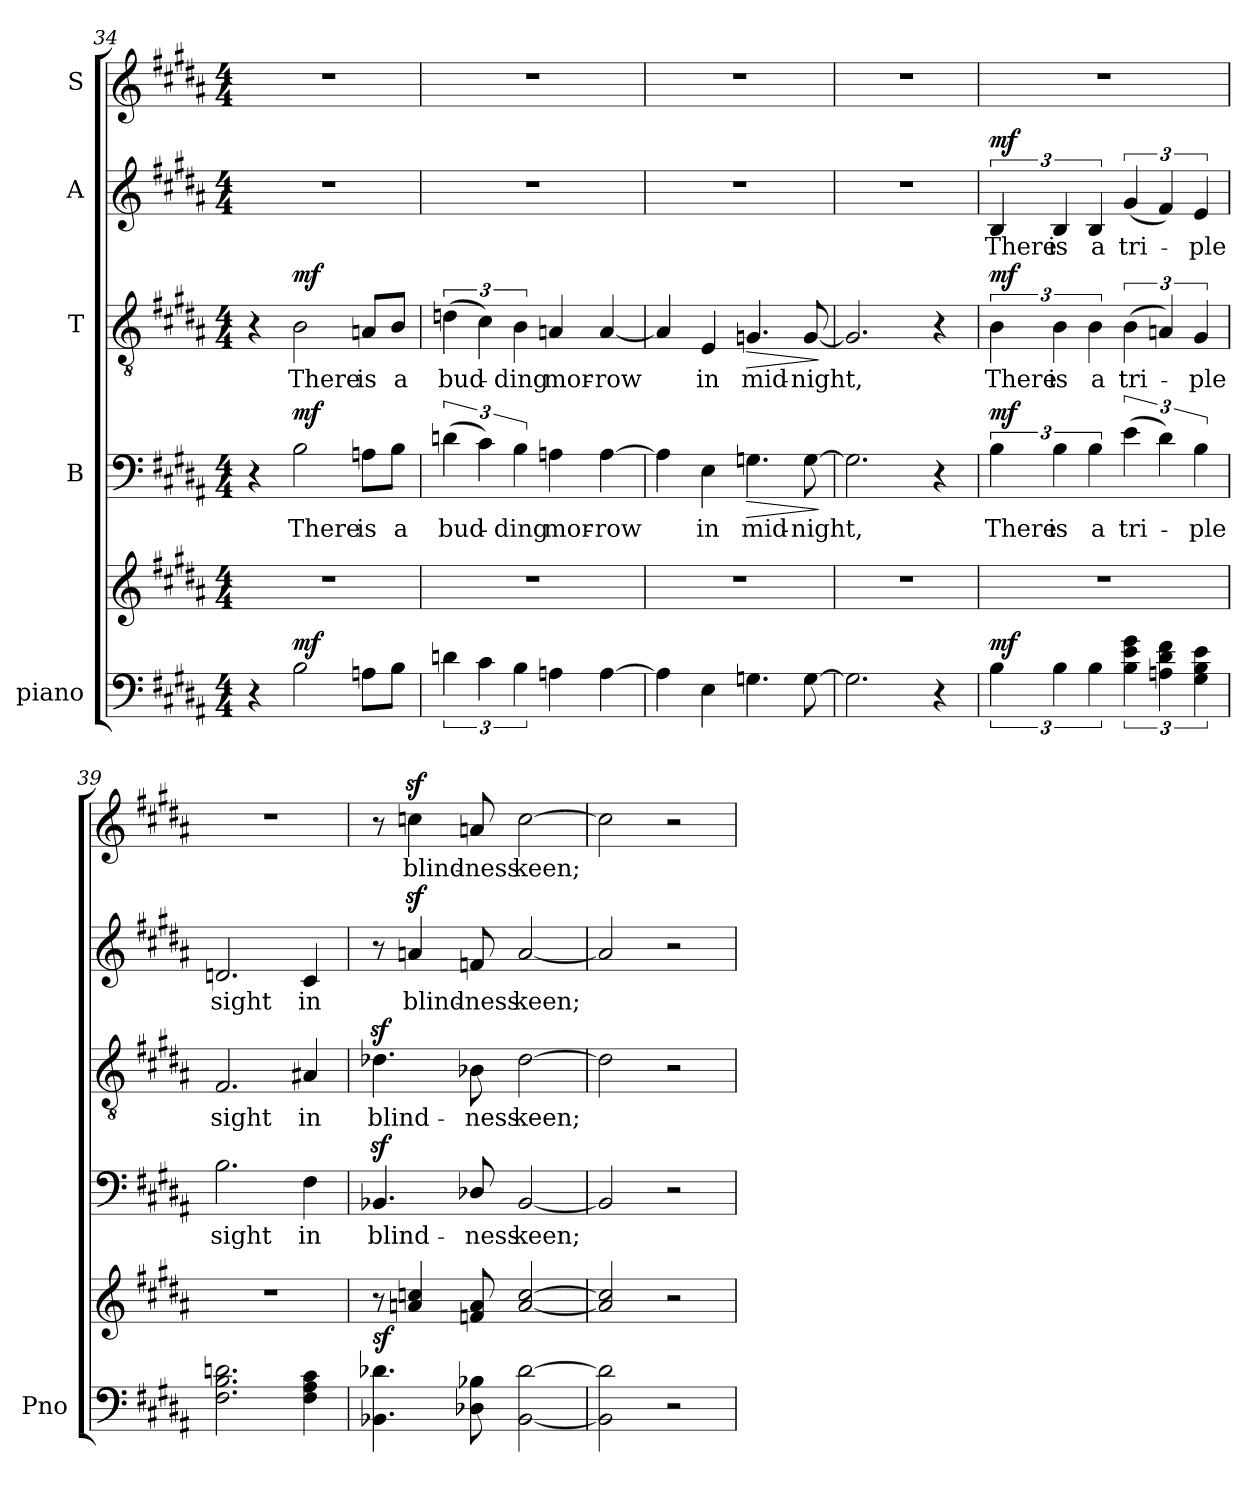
**kern	**kern	**dynam	**kern	**text	**dynam	**kern	**text	**dynam	**kern	**text	**dynam	**kern	**text
*part5	*part5	*part5	*part4	*part4	*part4	*part3	*part3	*part3	*part2	*part2	*part2	*part1	*part1
*staff6	*staff5	*staff5/6	*staff4	*staff4	*staff4	*staff3	*staff3	*staff3	*staff2	*staff2	*staff2	*staff1	*staff1
*I"piano	*	*	*I"B	*	*	*I"T	*	*	*I"A	*	*	*I"S	*
*I'Pno	*	*	*	*	*	*	*	*	*	*	*	*	*
*clefF4	*clefG2	*	*clefF4	*	*	*clefGv2	*	*	*clefG2	*	*	*clefG2	*
*k[f#c#g#d#a#]	*k[f#c#g#d#a#]	*	*k[f#c#g#d#a#]	*	*	*k[f#c#g#d#a#]	*	*	*k[f#c#g#d#a#]	*	*	*k[f#c#g#d#a#]	*
*M4/4	*M4/4	*	*M4/4	*	*	*M4/4	*	*	*M4/4	*	*	*M4/4	*
=34	=34	=34	=34	=34	=34	=34	=34	=34	=34	=34	=34	=34	=34
4r	1r	.	4r	.	.	4r	.	.	1r	.	.	1r	.
!	!	!LO:DY:a=2	!	!LO:LY:b	!LO:DY:a	!	!LO:LY:b	!LO:DY:a	!	!	!	!	!
2B\	.	mf	2B\	-There	mf	2B\	There	mf	.	.	.	.	.
!	!	!	!	!LO:LY:b	!	!	!LO:LY:b	!	!	!	!	!	!
8An\L	.	.	8An\L	is	.	8An/L	is	.	.	.	.	.	.
!	!	!	!	!LO:LY:b	!	!	!LO:LY:b	!	!	!	!	!	!
8B\J	.	.	8B\J	a	.	8B/J	a	.	.	.	.	.	.
=35	=35	=35	=35	=35	=35	=35	=35	=35	=35	=35	=35	=35	=35
!	!	!	!	!LO:LY:b	!	!	!LO:LY:b	!	!	!	!	!	!
6dn\	1r	.	(>6dn\	bud-	.	(>6dn\	bud-	.	1r	.	.	1r	.
6c#\	.	.	6c#\)	.	.	6c#\)	.	.	.	.	.	.	.
!	!	!	!	!LO:LY:b	!	!	!LO:LY:b	!	!	!	!	!	!
6B\	.	.	6B\	-ding	.	6B\	-ding	.	.	.	.	.	.
!	!	!	!	!LO:LY:b	!	!	!LO:LY:b	!	!	!	!	!	!
4An\	.	.	4An\	-mor-	.	4An/	-mor-	.	.	.	.	.	.
!	!	!	!	!LO:LY:b	!	!	!LO:LY:b	!	!	!	!	!	!
[4A\	.	.	[4A\	-row	.	[4A/	-row	.	.	.	.	.	.
!!LO:LB:g=z
=36	=36	=36	=36	=36	=36	=36	=36	=36	=36	=36	=36	=36	=36
4A\]	1r	.	4A\]	.	.	4A/]	.	.	1r	.	.	1r	.
!	!	!	!	!LO:LY:b	!	!	!LO:LY:b	!	!	!	!	!	!
4E\	.	.	4E\	in	.	4E/	in	.	.	.	.	.	.
!	!	!	!	!LO:LY:b	!LO:HP:b	!	!LO:LY:b	!LO:HP:b	!	!	!	!	!
4.Gn\	.	.	4.Gn\	mid-	>	4.Gn/	mid-	>	.	.	.	.	.
!	!	!	!	!LO:LY:b	!	!	!LO:LY:b	!	!	!	!	!	!
[8G\	.	.	[8G\	night,	.	[8G/	night,	.	.	.	.	.	.
.	.	.	.	.	]	.	.	]	.	.	.	.	.
=37	=37	=37	=37	=37	=37	=37	=37	=37	=37	=37	=37	=37	=37
2.G\]	1r	.	2.G\]	.	.	2.G/]	.	.	1r	.	.	1r	.
4r	.	.	4r	.	.	4r	.	.	.	.	.	.	.
=38	=38	=38	=38	=38	=38	=38	=38	=38	=38	=38	=38	=38	=38
!	!	!LO:DY:a=2	!	!LO:LY:b	!LO:DY:a	!	!LO:LY:b	!LO:DY:a	!	!LO:LY:b	!LO:DY:a	!	!
6B\	1r	mf	6B\	There	mf	6B\	There	mf	6B/	There	mf	1r	.
!	!	!	!	!LO:LY:b	!	!	!LO:LY:b	!	!	!LO:LY:b	!	!	!
6B\	.	.	6B\	is	.	6B\	is	.	6B/	is	.	.	.
!	!	!	!	!LO:LY:b	!	!	!LO:LY:b	!	!	!LO:LY:b	!	!	!
6B\	.	.	6B\	a	.	6B\	a	.	6B/	a	.	.	.
!	!	!	!	!LO:LY:b	!	!	!LO:LY:b	!	!	!LO:LY:b	!	!	!
6B\ 6e\ 6g#\	.	.	(>6e\	tri-	.	(>6B\	tri-	.	(<6g#/	tri-	.	.	.
6An\ 6d#\ 6f#\	.	.	6d#\)	.	.	6An/)	.	.	6f#/)	.	.	.	.
!	!	!	!	!LO:LY:b	!	!	!LO:LY:b	!	!	!LO:LY:b	!	!	!
6G#\ 6B\ 6e\	.	.	6B\	ple	.	6G#/	ple	.	6e/	ple	.	.	.
=39	=39	=39	=39	=39	=39	=39	=39	=39	=39	=39	=39	=39	=39
!	!	!	!	!LO:LY:b	!	!	!LO:LY:b	!	!	!LO:LY:b	!	!	!
2.F#\ 2.B\ 2.dn\	1r	.	2.B\	sight	.	2.F#/	sight	.	2.dn/	sight	.	1r	.
!	!	!	!	!LO:LY:b	!	!	!LO:LY:b	!	!	!LO:LY:b	!	!	!
4F#\ 4A#\ 4c#\	.	.	4F#\	in	.	4A#X/	in	.	4c#/	in	.	.	.
=40	=40	=40	=40	=40	=40	=40	=40	=40	=40	=40	=40	=40	=40
!	!	!LO:DY:b	!	!LO:LY:b	!	!	!LO:LY:b	!	!	!	!	!	!
4.BB-X\ 4.d-X\	8r	sf	4.BB-Xz>/	blind-	.	4.d-Xz>\	blind-	.	8r	.	.	8r	.
!	!	!	!	!	!	!	!	!	!	!LO:LY:b	!	!	!LO:LY:b
.	4an/ 4ccn/	.	.	.	.	.	.	.	4anz>/	blind-	.	4ccnz>\	blind-
!	!	!	!	!LO:LY:b	!	!	!LO:LY:b	!	!	!LO:LY:b	!	!	!LO:LY:b
8D-X\ 8B-X\	8fn/ 8a/	.	8D-X/	-ness	.	8B-X\	-ness	.	8fn/	-ness	.	8an/	-ness
!	!	!	!	!LO:LY:b	!	!	!LO:LY:b	!	!	!LO:LY:b	!	!	!LO:LY:b
[2BB-\ [2d-\	[2a/ [2cc/	.	[2BB-/	-keen;	.	[2d-\	-keen;	.	[2a/	-keen;	.	[2cc\	-keen;
=41	=41	=41	=41	=41	=41	=41	=41	=41	=41	=41	=41	=41	=41
2BB-\] 2d-\]	2a/] 2cc/]	.	2BB-/]	.	.	2d-\]	.	.	2a/]	.	.	2cc\]	.
2r	2r	.	2r	.	.	2r	.	.	2r	.	.	2r	.
=	=	=	=	=	=	=	=	=	=	=	=	=	=
*-	*-	*-	*-	*-	*-	*-	*-	*-	*-	*-	*-	*-	*-
